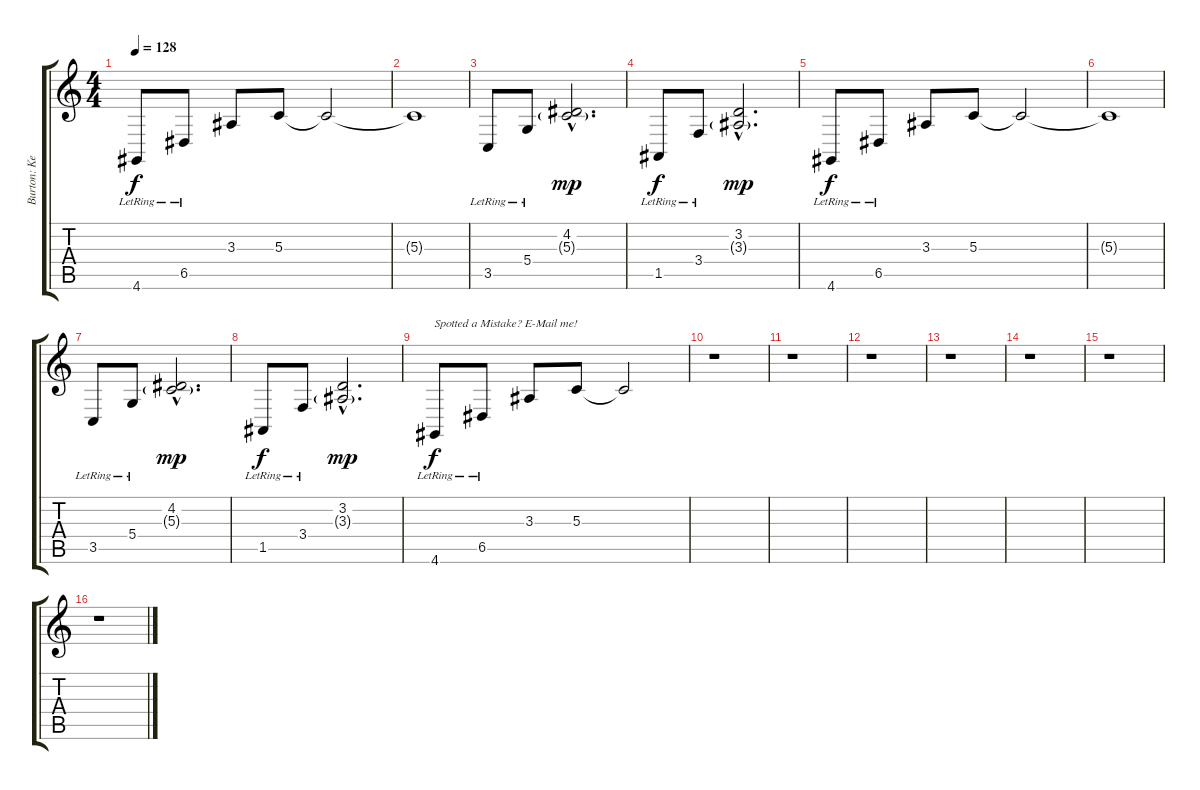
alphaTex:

\track ("Burton: Keyboards 1" "Burton: Ke") {instrument acousticgrandpiano}
\staff {score tabs}
\tuning (E4 B3 G3 D3 A2 E2) {hide}
\ts (4 4)
\tempo 128
\clef g2
\ks c
4.6{lr}.8{dy f} 6.5{lr}.8 3.3.8 5.3.8 5.3{t}.2 |
5.3{t}.1 |
3.5{lr}.8{volume 16 instrument acousticgrandpiano} 5.4{lr}.8 (4.2{hac} 5.3{g hac}).2{d dy mp} |
1.5{lr}.8{dy f} 3.4{lr}.8 (3.2{hac} 3.3{g hac}).2{d dy mp} |
4.6{lr}.8{dy f} 6.5{lr}.8 3.3.8 5.3.8 5.3{t}.2 |
5.3{t}.1 |
3.5{lr}.8 5.4{lr}.8 (4.2{hac} 5.3{g hac}).2{d dy mp} |
1.5{lr}.8{dy f} 3.4{lr}.8 (3.2{hac} 3.3{g hac}).2{d dy mp} |
4.6{lr}.8{txt "Spotted a Mistake? E-Mail me!" dy f} 6.5{lr}.8 3.3.8 5.3.8 5.3{t}.2 |
r.1 |
r.1 |
r.1 |
r.1 |
r.1 |
r.1 |
r.1
